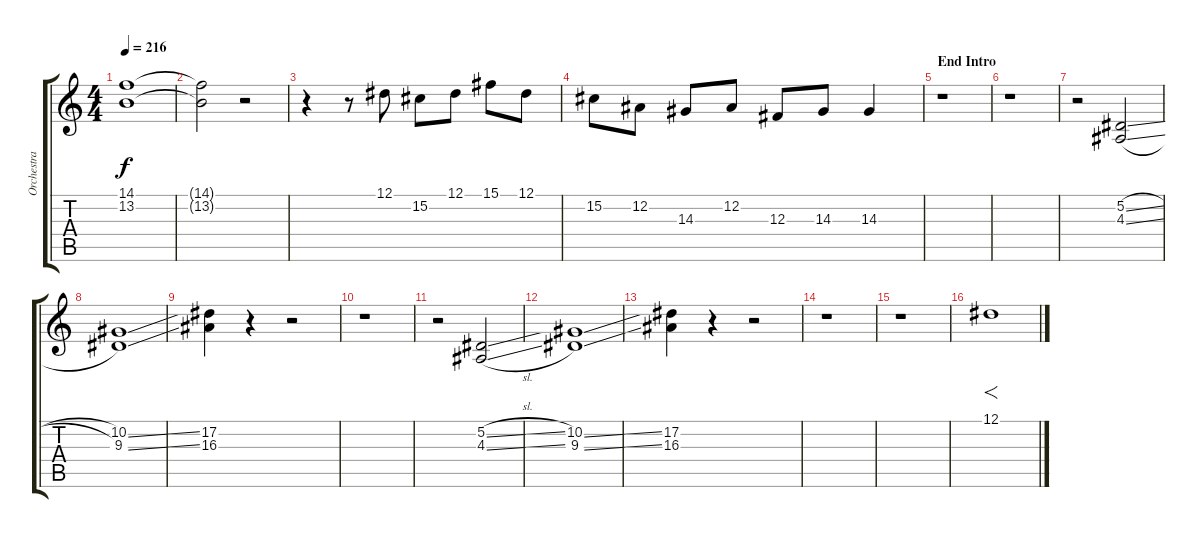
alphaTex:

\track ("Orchestra (Strings)" "Orchestra ") {instrument stringensemble1}
\staff {score tabs}
\tuning (Eb4 Bb3 Gb3 Db3 Ab2 Eb2) {hide}
\ts (4 4)
\tempo 216
\clef g2
\ks c
(14.1 13.2).1{dy f} |
(14.1{t} 13.2{t}).2 r.2 |
r.4 r.8 12.1.8 15.2.8 12.1.8 15.1.8 12.1.8 |
15.2.8 12.2.8 14.3.8 12.2.8 12.3.8 14.3.8 14.3.4 |
\section ("" "End Intro")
r.1 |
r.1 |
r.2 (5.2{sl} 4.3{sl}).2 |
(10.2{ss} 9.3{ss}).1 |
(17.2 16.3).4 r.4 r.2 |
r.1 |
r.2 (5.2{sl} 4.3{sl}).2 |
(10.2{ss} 9.3{ss}).1 |
(17.2 16.3).4 r.4 r.2 |
r.1 |
r.1 |
12.1.1{f}
